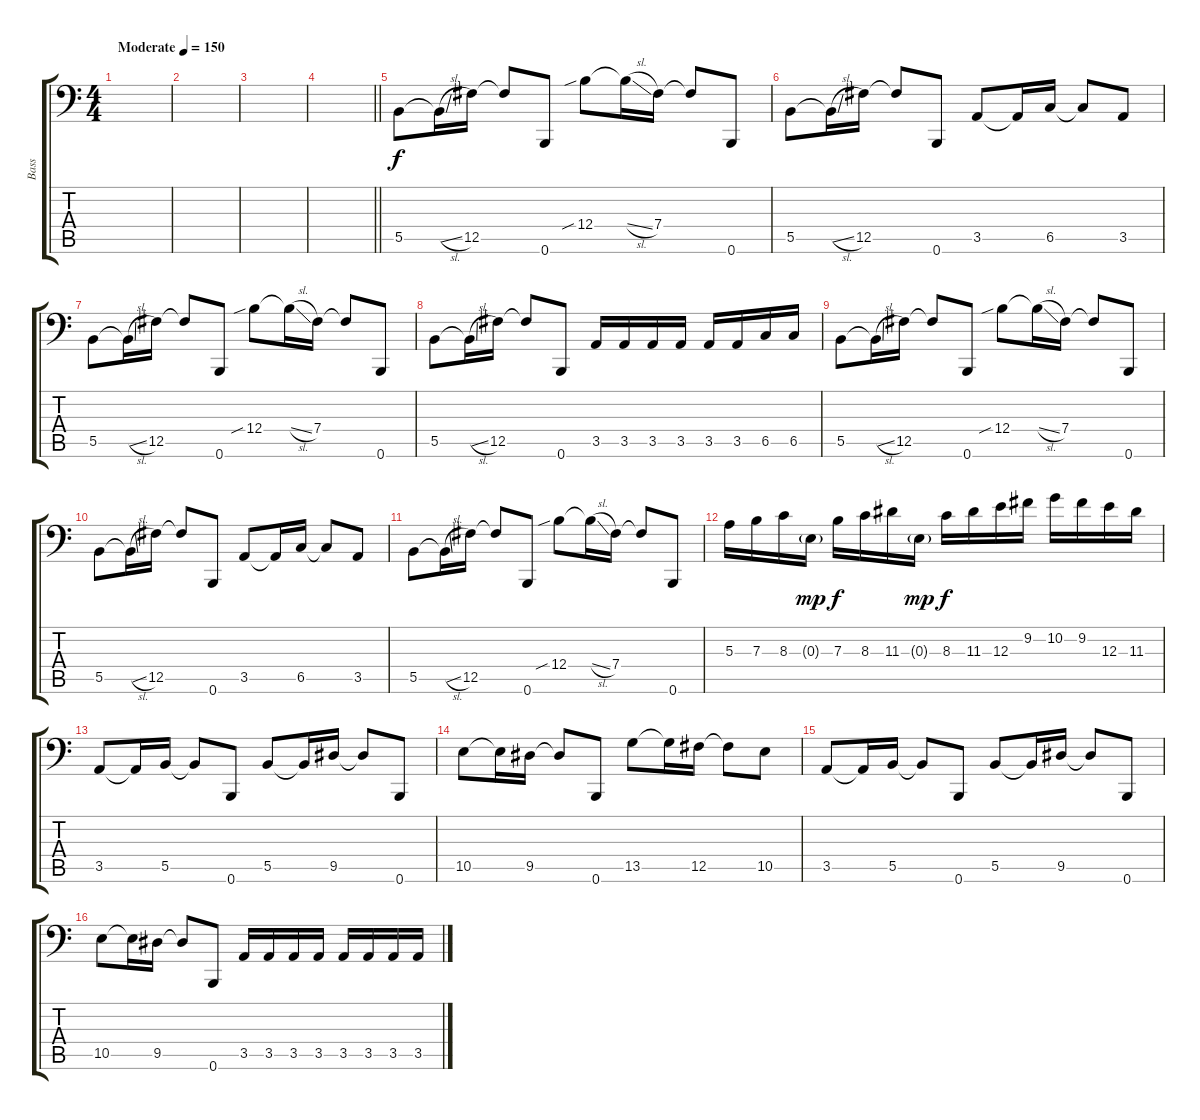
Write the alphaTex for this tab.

\track ("Bass" "Bass") {instrument electricbassfinger}
\staff {score tabs}
\tuning (D3 A2 E2 B1 Gb1 B0) {hide}
\ts (4 4)
\tempo (150 "Moderate")
\clef f4
\ks c
|
|
|
\barLineRight lightlight
|
5.5.8 5.5{sl t}.16 12.5.16 12.5{t}.8 0.6.8 12.4{sib}.8 12.4{sl t}.16 7.4.16 7.4{t}.8 0.6.8 |
5.5.8 5.5{sl t}.16 12.5.16 12.5{t}.8 0.6.8 3.5.8 3.5{t}.16 6.5.16 6.5{t}.8 3.5.8 |
5.5.8 5.5{sl t}.16 12.5.16 12.5{t}.8 0.6.8 12.4{sib}.8 12.4{sl t}.16 7.4.16 7.4{t}.8 0.6.8 |
5.5.8 5.5{sl t}.16 12.5.16 12.5{t}.8 0.6.8 3.5.16 3.5.16 3.5.16 3.5.16 3.5.16 3.5.16 6.5.16 6.5.16 |
5.5.8 5.5{sl t}.16 12.5.16 12.5{t}.8 0.6.8 12.4{sib}.8 12.4{sl t}.16 7.4.16 7.4{t}.8 0.6.8 |
5.5.8 5.5{sl t}.16 12.5.16 12.5{t}.8 0.6.8 3.5.8 3.5{t}.16 6.5.16 6.5{t}.8 3.5.8 |
5.5.8 5.5{sl t}.16 12.5.16 12.5{t}.8 0.6.8 12.4{sib}.8 12.4{sl t}.16 7.4.16 7.4{t}.8 0.6.8 |
5.3.16 7.3.16 8.3.16 0.3{g}.16{dy mp} 7.3.16{dy f} 8.3.16 11.3.16 0.3{g}.16{dy mp} 8.3.16{dy f} 11.3.16 12.3.16 9.2.16 10.2.16 9.2.16 12.3.16 11.3.16 |
3.5.8 3.5{t}.16 5.5.16 5.5{t}.8 0.6.8 5.5.8 5.5{t}.16 9.5.16 9.5{t}.8 0.6.8 |
10.5.8 10.5{t}.16 9.5.16 9.5{t}.8 0.6.8 13.5.8 13.5{t}.16 12.5.16 12.5{t}.8 10.5.8 |
3.5.8 3.5{t}.16 5.5.16 5.5{t}.8 0.6.8 5.5.8 5.5{t}.16 9.5.16 9.5{t}.8 0.6.8 |
10.5.8 10.5{t}.16 9.5.16 9.5{t}.8 0.6.8 3.5.16 3.5.16 3.5.16 3.5.16 3.5.16 3.5.16 3.5.16 3.5.16
